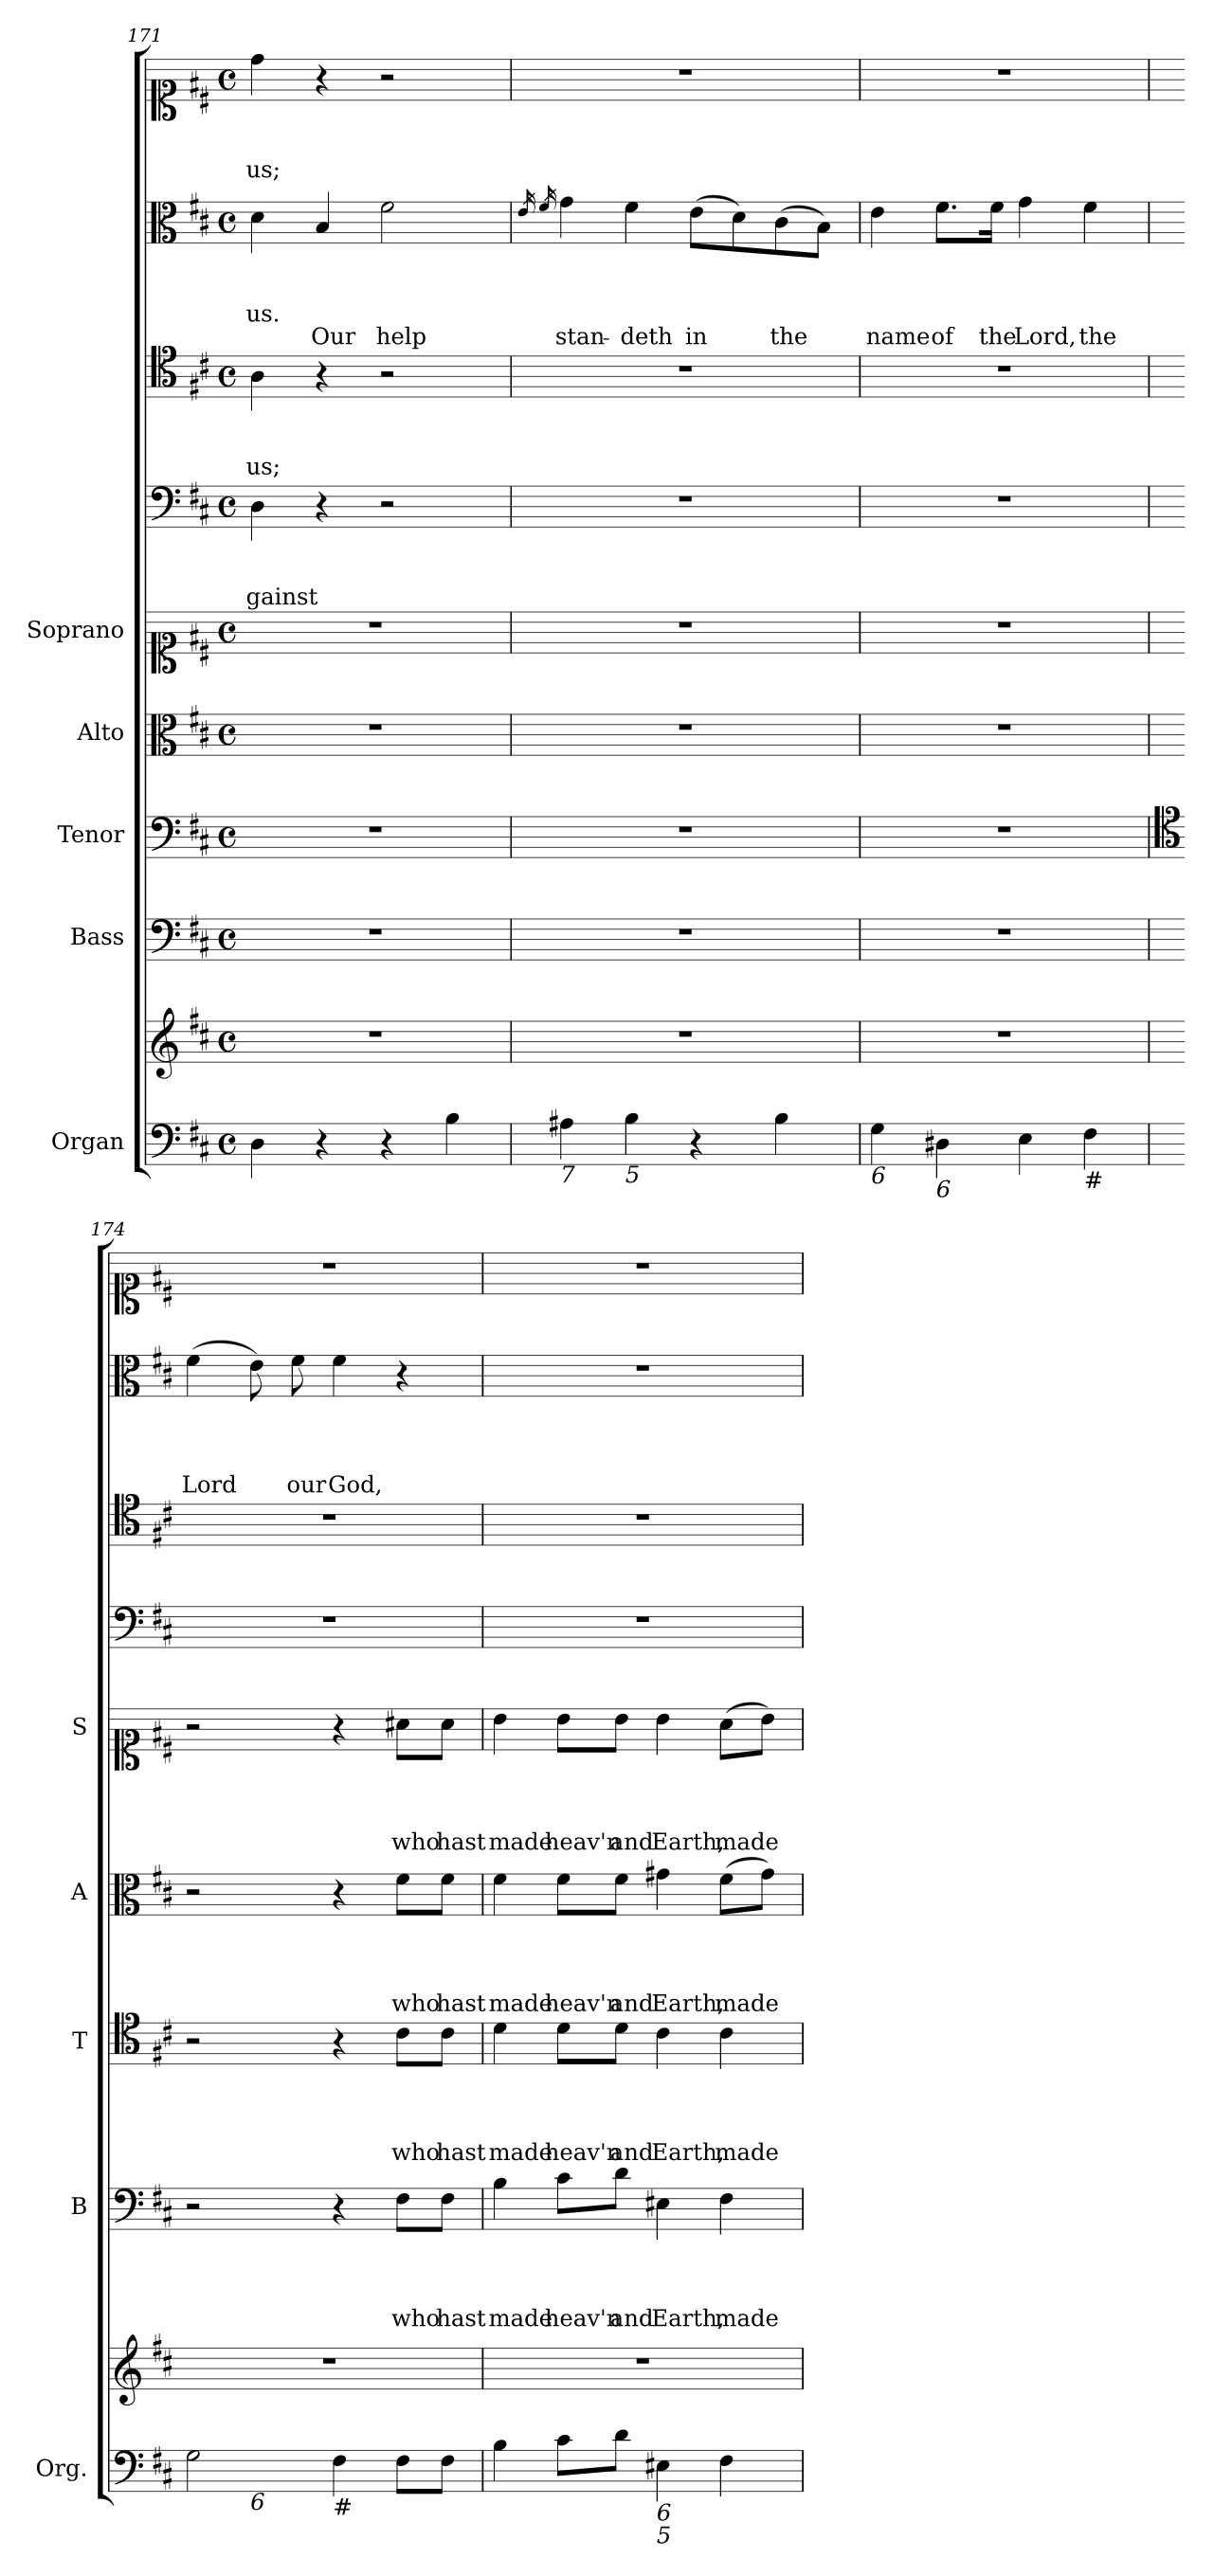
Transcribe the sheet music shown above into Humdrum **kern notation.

**kern	**kern	**kern	**text	**text	**text	**text	**kern	**text	**text	**text	**text	**kern	**text	**text	**text	**text	**kern	**text	**text	**text	**text	**kern	**text	**text	**text	**kern	**text	**text	**text	**kern	**text	**text	**text	**text	**kern	**text	**text	**text
*part9	*part9	*part8	*part8	*part8	*part8	*part8	*part7	*part7	*part7	*part7	*part7	*part6	*part6	*part6	*part6	*part6	*part5	*part5	*part5	*part5	*part5	*part4	*part4	*part4	*part4	*part3	*part3	*part3	*part3	*part2	*part2	*part2	*part2	*part2	*part1	*part1	*part1	*part1
*staff10	*staff9	*staff8	*staff8	*staff8	*staff8	*staff8	*staff7	*staff7	*staff7	*staff7	*staff7	*staff6	*staff6	*staff6	*staff6	*staff6	*staff5	*staff5	*staff5	*staff5	*staff5	*staff4	*staff4	*staff4	*staff4	*staff3	*staff3	*staff3	*staff3	*staff2	*staff2	*staff2	*staff2	*staff2	*staff1	*staff1	*staff1	*staff1
*I"Organ	*	*I"Bass	*	*	*	*	*I"Tenor	*	*	*	*	*I"Alto	*	*	*	*	*I"Soprano	*	*	*	*	*	*	*	*	*	*	*	*	*	*	*	*	*	*	*	*	*
*I'Org.	*	*I'B	*	*	*	*	*I'T	*	*	*	*	*I'A	*	*	*	*	*I'S	*	*	*	*	*	*	*	*	*	*	*	*	*	*	*	*	*	*	*	*	*
*clefF4	*clefG2	*clefF4	*	*	*	*	*clefF4	*	*	*	*	*clefC3	*	*	*	*	*clefC1	*	*	*	*	*clefF4	*	*	*	*clefC4	*	*	*	*clefC3	*	*	*	*	*clefC1	*	*	*
*k[f#c#]	*k[f#c#]	*k[f#c#]	*	*	*	*	*k[f#c#]	*	*	*	*	*k[f#c#]	*	*	*	*	*k[f#c#]	*	*	*	*	*k[f#c#]	*	*	*	*k[f#c#]	*	*	*	*k[f#c#]	*	*	*	*	*k[f#c#]	*	*	*
*D:	*D:	*D:	*	*	*	*	*D:	*	*	*	*	*D:	*	*	*	*	*D:	*	*	*	*	*D:	*	*	*	*D:	*	*	*	*D:	*	*	*	*	*D:	*	*	*
*M4/4	*M4/4	*M4/4	*	*	*	*	*M4/4	*	*	*	*	*M4/4	*	*	*	*	*M4/4	*	*	*	*	*M4/4	*	*	*	*M4/4	*	*	*	*M4/4	*	*	*	*	*M4/4	*	*	*
*met(c)	*met(c)	*met(c)	*	*	*	*	*met(c)	*	*	*	*	*met(c)	*	*	*	*	*met(c)	*	*	*	*	*met(c)	*	*	*	*met(c)	*	*	*	*met(c)	*	*	*	*	*met(c)	*	*	*
=171	=171	=171	=171	=171	=171	=171	=171	=171	=171	=171	=171	=171	=171	=171	=171	=171	=171	=171	=171	=171	=171	=171	=171	=171	=171	=171	=171	=171	=171	=171	=171	=171	=171	=171	=171	=171	=171	=171
!	!	!	!	!	!	!	!	!	!	!	!	!	!	!	!	!	!	!	!	!	!	!	!	!	!LO:LY:b	!	!	!	!LO:LY:b	!	!	!	!LO:LY:b	!	!	!	!	!LO:LY:b
4D\	1r	1r	.	.	.	.	1r	.	.	.	.	1r	.	.	.	.	1r	.	.	.	.	4D\	.	.	-gainst	4A\	.	.	us;	4d\	.	.	us.	.	4dd\	.	.	us;
!	!	!	!	!	!	!	!	!	!	!	!	!	!	!	!	!	!	!	!	!	!	!	!	!	!	!	!	!	!	!	!	!	!	!LO:LY:b	!	!	!	!
4r	.	.	.	.	.	.	.	.	.	.	.	.	.	.	.	.	.	.	.	.	.	4r	.	.	.	4r	.	.	.	4B/	.	.	.	Our	4r	.	.	.
!	!	!	!	!	!	!	!	!	!	!	!	!	!	!	!	!	!	!	!	!	!	!	!	!	!	!	!	!	!	!	!	!	!	!LO:LY:b	!	!	!	!
4r	.	.	.	.	.	.	.	.	.	.	.	.	.	.	.	.	.	.	.	.	.	2r	.	.	.	2r	.	.	.	2f#\	.	.	.	help	2r	.	.	.
4B\	.	.	.	.	.	.	.	.	.	.	.	.	.	.	.	.	.	.	.	.	.	.	.	.	.	.	.	.	.	.	.	.	.	.	.	.	.	.
=172	=172	=172	=172	=172	=172	=172	=172	=172	=172	=172	=172	=172	=172	=172	=172	=172	=172	=172	=172	=172	=172	=172	=172	=172	=172	=172	=172	=172	=172	=172	=172	=172	=172	=172	=172	=172	=172	=172
.	.	.	.	.	.	.	.	.	.	.	.	.	.	.	.	.	.	.	.	.	.	.	.	.	.	.	.	.	.	16qe/	.	.	.	.	.	.	.	.
.	.	.	.	.	.	.	.	.	.	.	.	.	.	.	.	.	.	.	.	.	.	.	.	.	.	.	.	.	.	16qf#/	.	.	.	.	.	.	.	.
!LO:TX:b:i:t=7	!	!	!	!	!	!	!	!	!	!	!	!	!	!	!	!	!	!	!	!	!	!	!	!	!	!	!	!	!	!	!	!	!	!	!	!	!	!
!	!	!	!	!	!	!	!	!	!	!	!	!	!	!	!	!	!	!	!	!	!	!	!	!	!	!	!	!	!	!	!	!	!	!LO:LY:b	!	!	!	!
4A#X\	1r	1r	.	.	.	.	1r	.	.	.	.	1r	.	.	.	.	1r	.	.	.	.	1r	.	.	.	1r	.	.	.	4g\	.	.	.	stan-	1r	.	.	.
!LO:TX:b:i:t=5	!	!	!	!	!	!	!	!	!	!	!	!	!	!	!	!	!	!	!	!	!	!	!	!	!	!	!	!	!	!	!	!	!	!	!	!	!	!
!	!	!	!	!	!	!	!	!	!	!	!	!	!	!	!	!	!	!	!	!	!	!	!	!	!	!	!	!	!	!	!	!	!	!LO:LY:b	!	!	!	!
4B\	.	.	.	.	.	.	.	.	.	.	.	.	.	.	.	.	.	.	.	.	.	.	.	.	.	.	.	.	.	4f#\	.	.	.	-deth	.	.	.	.
!	!	!	!	!	!	!	!	!	!	!	!	!	!	!	!	!	!	!	!	!	!	!	!	!	!	!	!	!	!	!	!	!	!	!LO:LY:b	!	!	!	!
4r	.	.	.	.	.	.	.	.	.	.	.	.	.	.	.	.	.	.	.	.	.	.	.	.	.	.	.	.	.	(>8e\L	.	.	.	in	.	.	.	.
.	.	.	.	.	.	.	.	.	.	.	.	.	.	.	.	.	.	.	.	.	.	.	.	.	.	.	.	.	.	8d\)	.	.	.	.	.	.	.	.
!	!	!	!	!	!	!	!	!	!	!	!	!	!	!	!	!	!	!	!	!	!	!	!	!	!	!	!	!	!	!	!	!	!	!LO:LY:b	!	!	!	!
4B\	.	.	.	.	.	.	.	.	.	.	.	.	.	.	.	.	.	.	.	.	.	.	.	.	.	.	.	.	.	(>8c#\	.	.	.	the	.	.	.	.
.	.	.	.	.	.	.	.	.	.	.	.	.	.	.	.	.	.	.	.	.	.	.	.	.	.	.	.	.	.	8B\J)	.	.	.	.	.	.	.	.
=173	=173	=173	=173	=173	=173	=173	=173	=173	=173	=173	=173	=173	=173	=173	=173	=173	=173	=173	=173	=173	=173	=173	=173	=173	=173	=173	=173	=173	=173	=173	=173	=173	=173	=173	=173	=173	=173	=173
!LO:TX:b:i:t=6	!	!	!	!	!	!	!	!	!	!	!	!	!	!	!	!	!	!	!	!	!	!	!	!	!	!	!	!	!	!	!	!	!	!	!	!	!	!
!	!	!	!	!	!	!	!	!	!	!	!	!	!	!	!	!	!	!	!	!	!	!	!	!	!	!	!	!	!	!	!	!	!	!LO:LY:b	!	!	!	!
4G\	1r	1r	.	.	.	.	1r	.	.	.	.	1r	.	.	.	.	1r	.	.	.	.	1r	.	.	.	1r	.	.	.	4e\	.	.	.	name	1r	.	.	.
!LO:TX:b:i:t=6	!	!	!	!	!	!	!	!	!	!	!	!	!	!	!	!	!	!	!	!	!	!	!	!	!	!	!	!	!	!	!	!	!	!	!	!	!	!
!	!	!	!	!	!	!	!	!	!	!	!	!	!	!	!	!	!	!	!	!	!	!	!	!	!	!	!	!	!	!	!	!	!	!LO:LY:b	!	!	!	!
4D#X\	.	.	.	.	.	.	.	.	.	.	.	.	.	.	.	.	.	.	.	.	.	.	.	.	.	.	.	.	.	8.f#\L	.	.	.	of	.	.	.	.
!	!	!	!	!	!	!	!	!	!	!	!	!	!	!	!	!	!	!	!	!	!	!	!	!	!	!	!	!	!	!	!	!	!	!LO:LY:b	!	!	!	!
.	.	.	.	.	.	.	.	.	.	.	.	.	.	.	.	.	.	.	.	.	.	.	.	.	.	.	.	.	.	16f#\Jk	.	.	.	the	.	.	.	.
!	!	!	!	!	!	!	!	!	!	!	!	!	!	!	!	!	!	!	!	!	!	!	!	!	!	!	!	!	!	!	!	!	!	!LO:LY:b	!	!	!	!
4E\	.	.	.	.	.	.	.	.	.	.	.	.	.	.	.	.	.	.	.	.	.	.	.	.	.	.	.	.	.	4g\	.	.	.	Lord,	.	.	.	.
!LO:TX:b:t=#	!	!	!	!	!	!	!	!	!	!	!	!	!	!	!	!	!	!	!	!	!	!	!	!	!	!	!	!	!	!	!	!	!	!	!	!	!	!
!	!	!	!	!	!	!	!	!	!	!	!	!	!	!	!	!	!	!	!	!	!	!	!	!	!	!	!	!	!	!	!	!	!	!LO:LY:b	!	!	!	!
4F#\	.	.	.	.	.	.	.	.	.	.	.	.	.	.	.	.	.	.	.	.	.	.	.	.	.	.	.	.	.	4f#\	.	.	.	the	.	.	.	.
!!LO:LB:g=z
=174	=174	=174	=174	=174	=174	=174	=174	=174	=174	=174	=174	=174	=174	=174	=174	=174	=174	=174	=174	=174	=174	=174	=174	=174	=174	=174	=174	=174	=174	=174	=174	=174	=174	=174	=174	=174	=174	=174
*	*	*	*	*	*	*	*clefC4	*	*	*	*	*	*	*	*	*	*	*	*	*	*	*	*	*	*	*	*	*	*	*	*	*	*	*	*	*	*	*
!LO:TX:b:i:t=7	!	!	!	!	!	!	!	!	!	!	!	!	!	!	!	!	!	!	!	!	!	!	!	!	!	!	!	!	!	!	!	!	!	!	!	!	!	!
!	!	!	!	!	!	!	!	!	!	!	!	!	!	!	!	!	!	!	!	!	!	!	!	!	!	!	!	!	!	!	!	!	!	!LO:LY:b	!	!	!	!
*^	*	*	*	*	*	*	*	*	*	*	*	*	*	*	*	*	*	*	*	*	*	*	*	*	*	*	*	*	*	*	*	*	*	*	*	*	*	*
2G\	4ryy	1r	2r	.	.	.	.	2r	.	.	.	.	2r	.	.	.	.	2r	.	.	.	.	1r	.	.	.	1r	.	.	.	(>4f#\	.	.	.	Lord	1r	.	.	.
!	!LO:TX:b:i:t=6	!	!	!	!	!	!	!	!	!	!	!	!	!	!	!	!	!	!	!	!	!	!	!	!	!	!	!	!	!	!	!	!	!	!	!	!	!	!
.	2.ryy	.	.	.	.	.	.	.	.	.	.	.	.	.	.	.	.	.	.	.	.	.	.	.	.	.	.	.	.	.	8e\)	.	.	.	.	.	.	.	.
!	!	!	!	!	!	!	!	!	!	!	!	!	!	!	!	!	!	!	!	!	!	!	!	!	!	!	!	!	!	!	!	!	!	!	!LO:LY:b	!	!	!	!
.	.	.	.	.	.	.	.	.	.	.	.	.	.	.	.	.	.	.	.	.	.	.	.	.	.	.	.	.	.	.	8f#\	.	.	.	our	.	.	.	.
!LO:TX:b:t=#	!	!	!	!	!	!	!	!	!	!	!	!	!	!	!	!	!	!	!	!	!	!	!	!	!	!	!	!	!	!	!	!	!	!	!	!	!	!	!
!	!	!	!	!	!	!	!	!	!	!	!	!	!	!	!	!	!	!	!	!	!	!	!	!	!	!	!	!	!	!	!	!	!	!	!LO:LY:b	!	!	!	!
4F#\	.	.	4r	.	.	.	.	4r	.	.	.	.	4r	.	.	.	.	4r	.	.	.	.	.	.	.	.	.	.	.	.	4f#\	.	.	.	God,	.	.	.	.
!	!	!	!	!	!	!	!LO:LY:b	!	!	!	!	!LO:LY:b	!	!	!	!	!LO:LY:b	!	!	!	!	!LO:LY:b	!	!	!	!	!	!	!	!	!	!	!	!	!	!	!	!	!
8F#\L	.	.	8F#\L	.	.	.	who	8c#\L	.	.	.	who	8f#\L	.	.	.	who	8a#X\L	.	.	.	who	.	.	.	.	.	.	.	.	4r	.	.	.	.	.	.	.	.
!	!	!	!	!	!	!	!LO:LY:b	!	!	!	!	!LO:LY:b	!	!	!	!	!LO:LY:b	!	!	!	!	!LO:LY:b	!	!	!	!	!	!	!	!	!	!	!	!	!	!	!	!	!
8F#\J	.	.	8F#\J	.	.	.	hast	8c#\J	.	.	.	hast	8f#\J	.	.	.	hast	8a#\J	.	.	.	hast	.	.	.	.	.	.	.	.	.	.	.	.	.	.	.	.	.
=175	=175	=175	=175	=175	=175	=175	=175	=175	=175	=175	=175	=175	=175	=175	=175	=175	=175	=175	=175	=175	=175	=175	=175	=175	=175	=175	=175	=175	=175	=175	=175	=175	=175	=175	=175	=175	=175	=175	=175
!	!	!	!	!	!	!	!LO:LY:b	!	!	!	!	!LO:LY:b	!	!	!	!	!LO:LY:b	!	!	!	!	!LO:LY:b	!	!	!	!	!	!	!	!	!	!	!	!	!	!	!	!	!
*v	*v	*	*	*	*	*	*	*	*	*	*	*	*	*	*	*	*	*	*	*	*	*	*	*	*	*	*	*	*	*	*	*	*	*	*	*	*	*	*
4B\	1r	4B\	.	.	.	made	4d\	.	.	.	made	4f#\	.	.	.	made	4b\	.	.	.	made	1r	.	.	.	1r	.	.	.	1r	.	.	.	.	1r	.	.	.
!	!	!	!	!	!	!LO:LY:b	!	!	!	!	!LO:LY:b	!	!	!	!	!LO:LY:b	!	!	!	!	!LO:LY:b	!	!	!	!	!	!	!	!	!	!	!	!	!	!	!	!	!
8c#\L	.	8c#\L	.	.	.	heav'n	8d\L	.	.	.	heav'n	8f#\L	.	.	.	heav'n	8b\L	.	.	.	heav'n	.	.	.	.	.	.	.	.	.	.	.	.	.	.	.	.	.
!	!	!	!	!	!	!LO:LY:b	!	!	!	!	!LO:LY:b	!	!	!	!	!LO:LY:b	!	!	!	!	!LO:LY:b	!	!	!	!	!	!	!	!	!	!	!	!	!	!	!	!	!
8d\J	.	8d\J	.	.	.	and	8d\J	.	.	.	and	8f#\J	.	.	.	and	8b\J	.	.	.	and	.	.	.	.	.	.	.	.	.	.	.	.	.	.	.	.	.
!LO:TX:b:i:t=6	!	!	!	!	!	!	!	!	!	!	!	!	!	!	!	!	!	!	!	!	!	!	!	!	!	!	!	!	!	!	!	!	!	!	!	!	!	!
!LO:TX:b:i:t=5	!	!	!	!	!	!	!	!	!	!	!	!	!	!	!	!	!	!	!	!	!	!	!	!	!	!	!	!	!	!	!	!	!	!	!	!	!	!
!	!	!	!	!	!	!LO:LY:b	!	!	!	!	!LO:LY:b	!	!	!	!	!LO:LY:b	!	!	!	!	!LO:LY:b	!	!	!	!	!	!	!	!	!	!	!	!	!	!	!	!	!
4E#X\	.	4E#X\	.	.	.	Earth,	4c#\	.	.	.	Earth,	4g#X\	.	.	.	Earth,	4b\	.	.	.	Earth,	.	.	.	.	.	.	.	.	.	.	.	.	.	.	.	.	.
!	!	!	!	!	!	!LO:LY:b	!	!	!	!	!LO:LY:b	!	!	!	!	!LO:LY:b	!	!	!	!	!LO:LY:b	!	!	!	!	!	!	!	!	!	!	!	!	!	!	!	!	!
4F#\	.	4F#\	.	.	.	made	4c#\	.	.	.	made	(>8f#\L	.	.	.	made	(>8a\L	.	.	.	made	.	.	.	.	.	.	.	.	.	.	.	.	.	.	.	.	.
.	.	.	.	.	.	.	.	.	.	.	.	8g#\J)	.	.	.	.	8b\J)	.	.	.	.	.	.	.	.	.	.	.	.	.	.	.	.	.	.	.	.	.
=	=	=	=	=	=	=	=	=	=	=	=	=	=	=	=	=	=	=	=	=	=	=	=	=	=	=	=	=	=	=	=	=	=	=	=	=	=	=
*-	*-	*-	*-	*-	*-	*-	*-	*-	*-	*-	*-	*-	*-	*-	*-	*-	*-	*-	*-	*-	*-	*-	*-	*-	*-	*-	*-	*-	*-	*-	*-	*-	*-	*-	*-	*-	*-	*-
